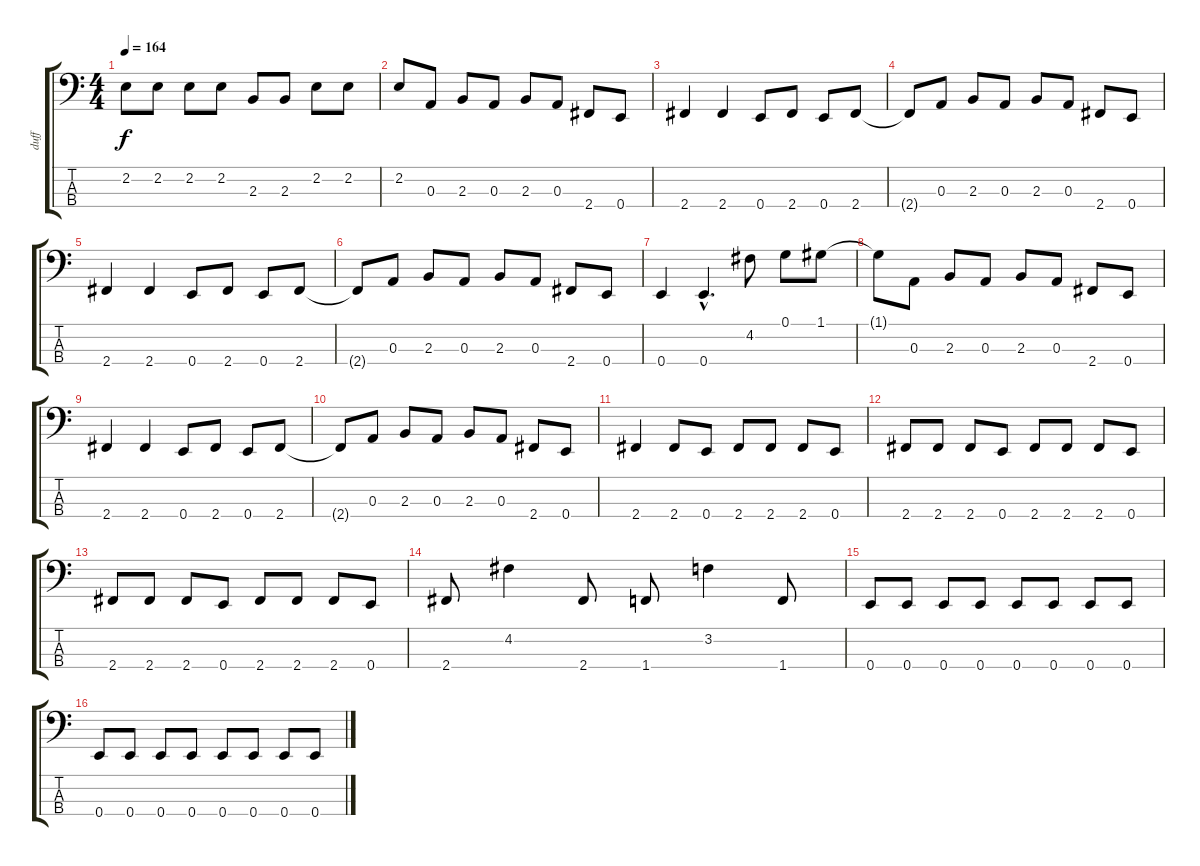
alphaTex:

\track ("duff" "duff") {instrument slapbass1}
\staff {score tabs}
\tuning (G2 D2 A1 E1) {hide}
\ts (4 4)
\tempo 164
\clef f4
\ks c
2.2.8{dy f} 2.2.8 2.2.8 2.2.8 2.3.8 2.3.8 2.2.8 2.2.8 |
2.2.8 0.3.8 2.3.8 0.3.8 2.3.8 0.3.8 2.4.8 0.4.8 |
2.4.4 2.4.4 0.4.8 2.4.8 0.4.8 2.4.8 |
2.4{t}.8 0.3.8 2.3.8 0.3.8 2.3.8 0.3.8 2.4.8 0.4.8 |
2.4.4 2.4.4 0.4.8 2.4.8 0.4.8 2.4.8 |
2.4{t}.8 0.3.8 2.3.8 0.3.8 2.3.8 0.3.8 2.4.8 0.4.8 |
0.4.4 0.4{hac}.4{d} 4.2.8 0.1.8 1.1.8 |
1.1{t}.8 0.3.8 2.3.8 0.3.8 2.3.8 0.3.8 2.4.8 0.4.8 |
2.4.4 2.4.4 0.4.8 2.4.8 0.4.8 2.4.8 |
2.4{t}.8 0.3.8 2.3.8 0.3.8 2.3.8 0.3.8 2.4.8 0.4.8 |
2.4.4 2.4.8 0.4.8 2.4.8 2.4.8 2.4.8 0.4.8 |
2.4.8 2.4.8 2.4.8 0.4.8 2.4.8 2.4.8 2.4.8 0.4.8 |
2.4.8 2.4.8 2.4.8 0.4.8 2.4.8 2.4.8 2.4.8 0.4.8 |
2.4.8 4.2.4 2.4.8 1.4.8 3.2.4 1.4.8 |
0.4.8 0.4.8 0.4.8 0.4.8 0.4.8 0.4.8 0.4.8 0.4.8 |
0.4.8 0.4.8 0.4.8 0.4.8 0.4.8 0.4.8 0.4.8 0.4.8
